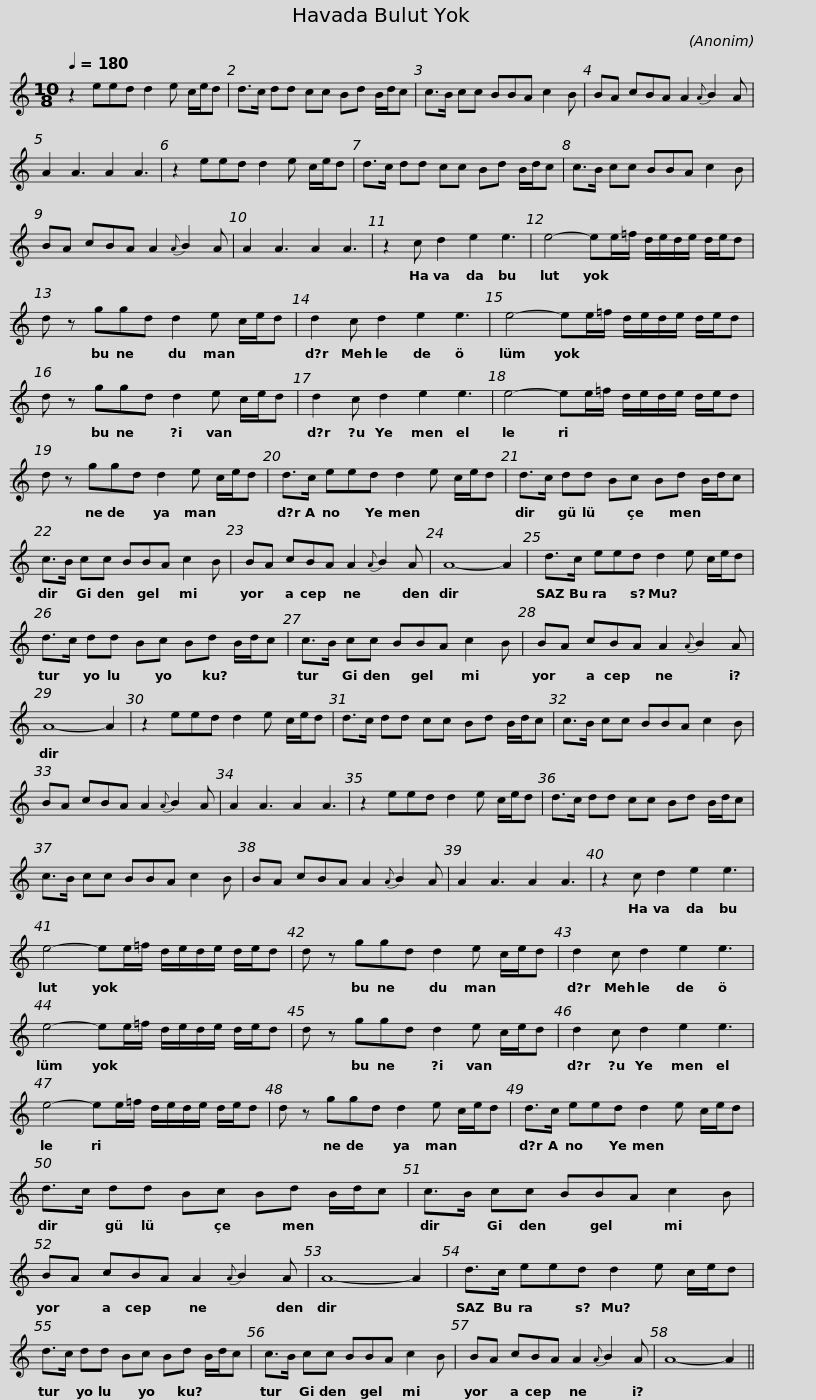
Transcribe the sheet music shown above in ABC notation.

X:1
L:1/8
Q:1/4=180
M:10/8
I:linebreak $
K:C
V:1 treble
V:1
 z2 eed d2 e c/e/d | d>c dd cc Bd B/d/c | c>B cc BBA c2 B | BA cBA A2{A} B2 A | A2 A3 A2 A3 |$ %5
 z2 eed d2 e c/e/d | d>c dd cc Bd B/d/c | c>B cc BBA c2 B | BA cBA A2{A} B2 A | A2 A3 A2 A3 |$ %10
 z2 c d2 e2 e3 | e4- ee/=f/ d/e/d/e/ d/e/d | d z ggd d2 e c/e/d | d2 c d2 e2 e3 |$ e4- ee/=f/ d/e/d/e/ d/e/d | %15
 d z ggd d2 e c/e/d | d2 c d2 e2 e3 | e4- ee/=f/ d/e/d/e/ d/e/d |$ d z ggd d2 e c/e/d | d>c eed d2 e c/e/d | %20
 d>c dd Bc Bd B/d/c | c>B cc BBA c2 B |$ BA cBA A2{A} B2 A | A8- A2 | d>c eed d2 e c/e/d | %25
 d>c dd Bc Bd B/d/c |$ c>B cc BBA c2 B | BA cBA A2{A} B2 A | A8- A2 | z2 eed d2 e c/e/d | %30
 d>c dd cc Bd B/d/c |$ c>B cc BBA c2 B | BA cBA A2{A} B2 A | A2 A3 A2 A3 | z2 eed d2 e c/e/d | %35
 d>c dd cc Bd B/d/c |$ c>B cc BBA c2 B | BA cBA A2{A} B2 A | A2 A3 A2 A3 | z2 c d2 e2 e3 | %40
 e4- ee/=f/ d/e/d/e/ d/e/d |$ d z ggd d2 e c/e/d | d2 c d2 e2 e3 | e4- ee/=f/ d/e/d/e/ d/e/d | d z ggd d2 e c/e/d |$ %45
 d2 c d2 e2 e3 | e4- ee/=f/ d/e/d/e/ d/e/d | d z ggd d2 e c/e/d | d>c eed d2 e c/e/d |$ d>c dd Bc Bd B/d/c | %50
 c>B cc BBA c2 B | BA cBA A2{A} B2 A | A8- A2 |$ d>c eed d2 e c/e/d | d>c dd Bc Bd B/d/c | %55
 c>B cc BBA c2 B | BA cBA A2{A} B2 A |$ A8- A2 || %58
